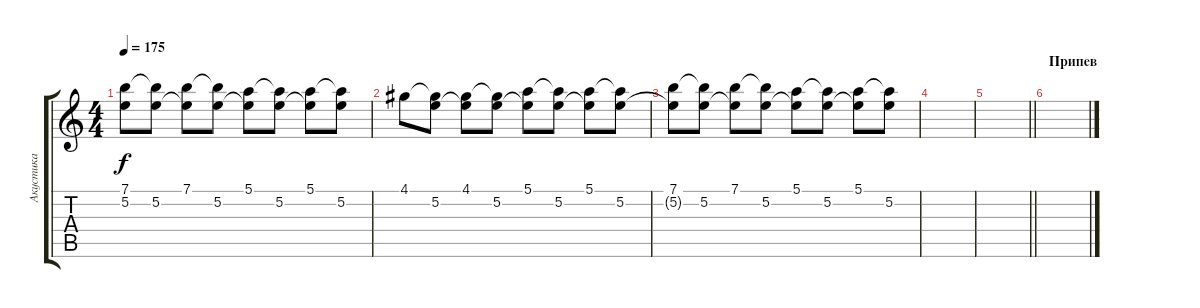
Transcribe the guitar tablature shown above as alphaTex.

\track (" Акустика" " Акустика") {instrument acousticguitarsteel}
\staff {score tabs}
\tuning (E4 B3 G3 D3 A2 E2) {hide}
\ts (4 4)
\tempo 175
\clef g2
\ks c
(7.1 5.2{t}).8{dy f} (7.1{t} 5.2).8 (7.1 5.2{t}).8 (7.1{t} 5.2).8 (5.1 5.2{t}).8 (5.1{t} 5.2).8 (5.1 5.2{t}).8 (5.1{t} 5.2).8 |
4.1.8 (4.1{t} 5.2).8 (4.1 5.2{t}).8 (4.1{t} 5.2).8 (5.1 5.2{t}).8 (5.1{t} 5.2).8 (5.1 5.2{t}).8 (5.1{t} 5.2).8 |
(7.1 5.2{t}).8 (7.1{t} 5.2).8 (7.1 5.2{t}).8 (7.1{t} 5.2).8 (5.1 5.2{t}).8 (5.1{t} 5.2).8 (5.1 5.2{t}).8 (5.1{t} 5.2).8 |
|
\barLineRight lightlight
|
\section ("" "Припев")
